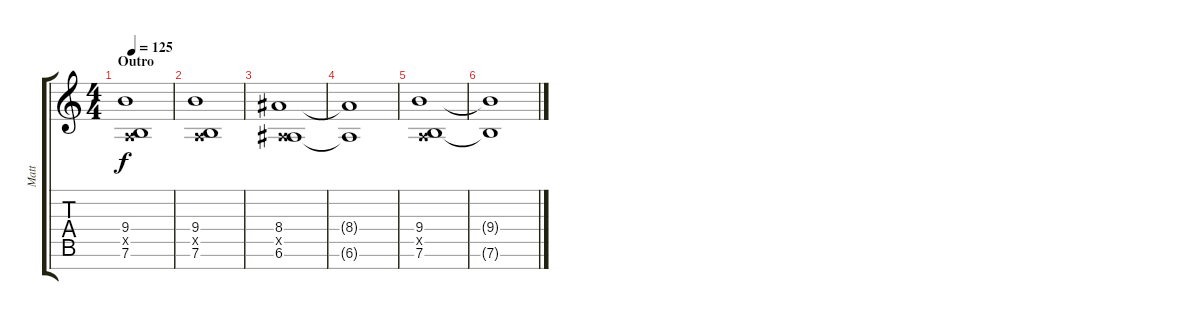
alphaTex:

\track ("Matt" "Matt") {instrument distortionguitar}
\staff {score tabs}
\tuning (E4 B3 G3 D3 A2 E2 B1) {hide}
\ts (4 4)
\section ("" "Outro")
\tempo 125
\clef g2
\ks c
(9.4 0.5{x} 7.6).1{dy f} |
(9.4 0.5{x} 7.6).1 |
(8.4 0.5{x} 6.6).1 |
(8.4{t} 6.6{t}).1 |
(9.4 0.5{x} 7.6).1 |
(9.4{t} 7.6{t}).1
